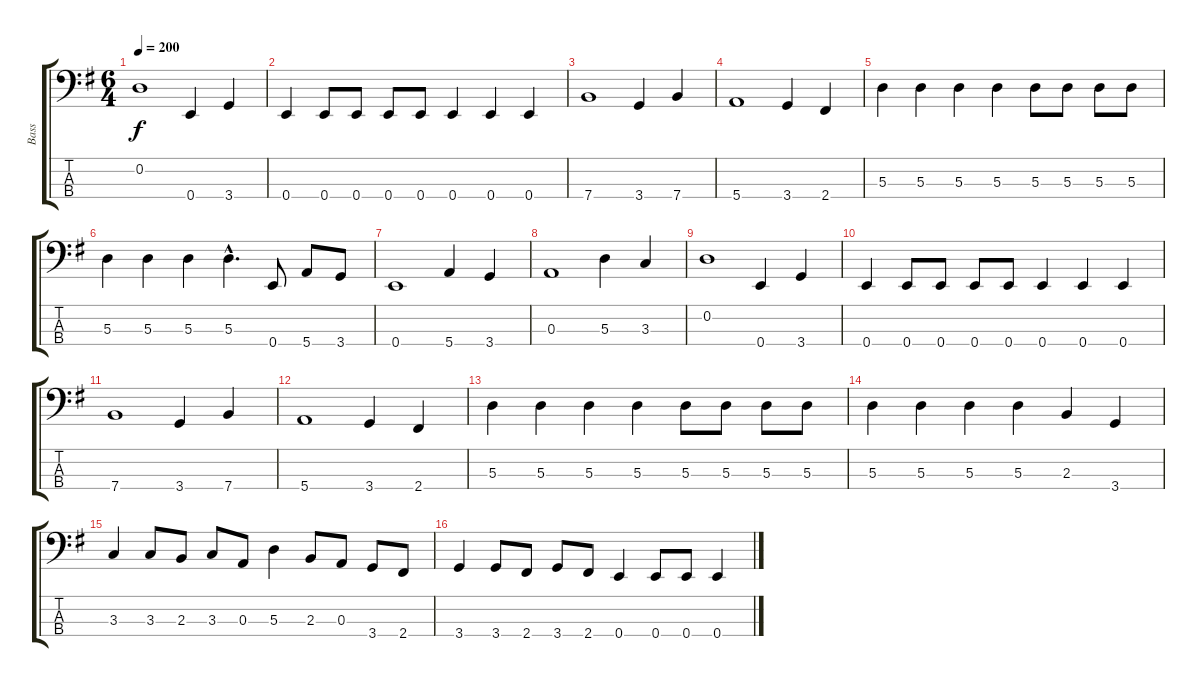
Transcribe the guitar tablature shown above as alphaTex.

\track ("Bass" "Bass") {instrument acousticbass}
\staff {score tabs}
\tuning (G2 D2 A1 E1) {hide}
\ts (6 4)
\tempo 200
\clef f4
\ks eminor
0.2.1{dy f} 0.4.4 3.4.4 |
0.4.4 0.4.8 0.4.8 0.4.8 0.4.8 0.4.4 0.4.4 0.4.4 |
7.4.1 3.4.4 7.4.4 |
5.4.1 3.4.4 2.4.4 |
5.3.4 5.3.4 5.3.4 5.3.4 5.3.8 5.3.8 5.3.8 5.3.8 |
5.3.4 5.3.4 5.3.4 5.3{hac}.4{d} 0.4.8 5.4.8 3.4.8 |
0.4.1 5.4.4 3.4.4 |
0.3.1 5.3.4 3.3.4 |
0.2.1 0.4.4 3.4.4 |
0.4.4 0.4.8 0.4.8 0.4.8 0.4.8 0.4.4 0.4.4 0.4.4 |
7.4.1 3.4.4 7.4.4 |
5.4.1 3.4.4 2.4.4 |
5.3.4 5.3.4 5.3.4 5.3.4 5.3.8 5.3.8 5.3.8 5.3.8 |
5.3.4 5.3.4 5.3.4 5.3.4 2.3.4 3.4.4 |
3.3.4 3.3.8 2.3.8 3.3.8 0.3.8 5.3.4 2.3.8 0.3.8 3.4.8 2.4.8 |
3.4.4 3.4.8 2.4.8 3.4.8 2.4.8 0.4.4 0.4.8 0.4.8 0.4.4
